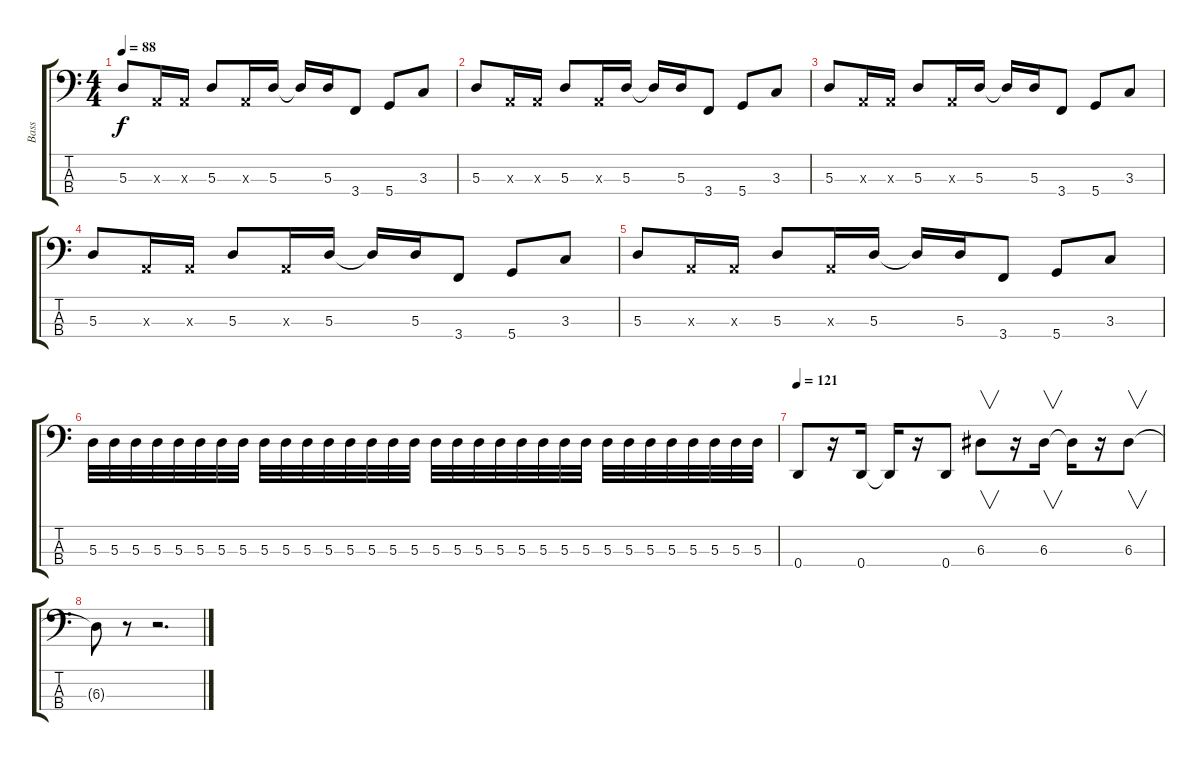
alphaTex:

\track ("Bass" "Bass") {instrument electricbasspick}
\staff {score tabs}
\tuning (G2 D2 A1 D1) {hide}
\ts (4 4)
\tempo 88
\clef f4
\ks c
5.3.8{dy f} 0.3{x}.16 0.3{x}.16 5.3.8 0.3{x}.16 5.3.16 5.3{t}.16 5.3.16 3.4.8 5.4.8 3.3.8 |
5.3.8 0.3{x}.16 0.3{x}.16 5.3.8 0.3{x}.16 5.3.16 5.3{t}.16 5.3.16 3.4.8 5.4.8 3.3.8 |
5.3.8 0.3{x}.16 0.3{x}.16 5.3.8 0.3{x}.16 5.3.16 5.3{t}.16 5.3.16 3.4.8 5.4.8 3.3.8 |
5.3.8 0.3{x}.16 0.3{x}.16 5.3.8 0.3{x}.16 5.3.16 5.3{t}.16 5.3.16 3.4.8 5.4.8 3.3.8 |
5.3.8 0.3{x}.16 0.3{x}.16 5.3.8 0.3{x}.16 5.3.16 5.3{t}.16 5.3.16 3.4.8 5.4.8 3.3.8 |
5.3.32 5.3.32 5.3.32 5.3.32 5.3.32 5.3.32 5.3.32 5.3.32 5.3.32 5.3.32 5.3.32 5.3.32 5.3.32 5.3.32 5.3.32 5.3.32 5.3.32 5.3.32 5.3.32 5.3.32 5.3.32 5.3.32 5.3.32 5.3.32 5.3.32 5.3.32 5.3.32 5.3.32 5.3.32 5.3.32 5.3.32 5.3.32 |
\tempo 121
0.4.8 r.16 0.4.16 0.4{t}.16 r.16 0.4.8 6.3.8{v} r.16 6.3.16{v} 6.3{t}.16 r.16 6.3.8{v} |
6.3{t}.8 r.8 r.2{d}
